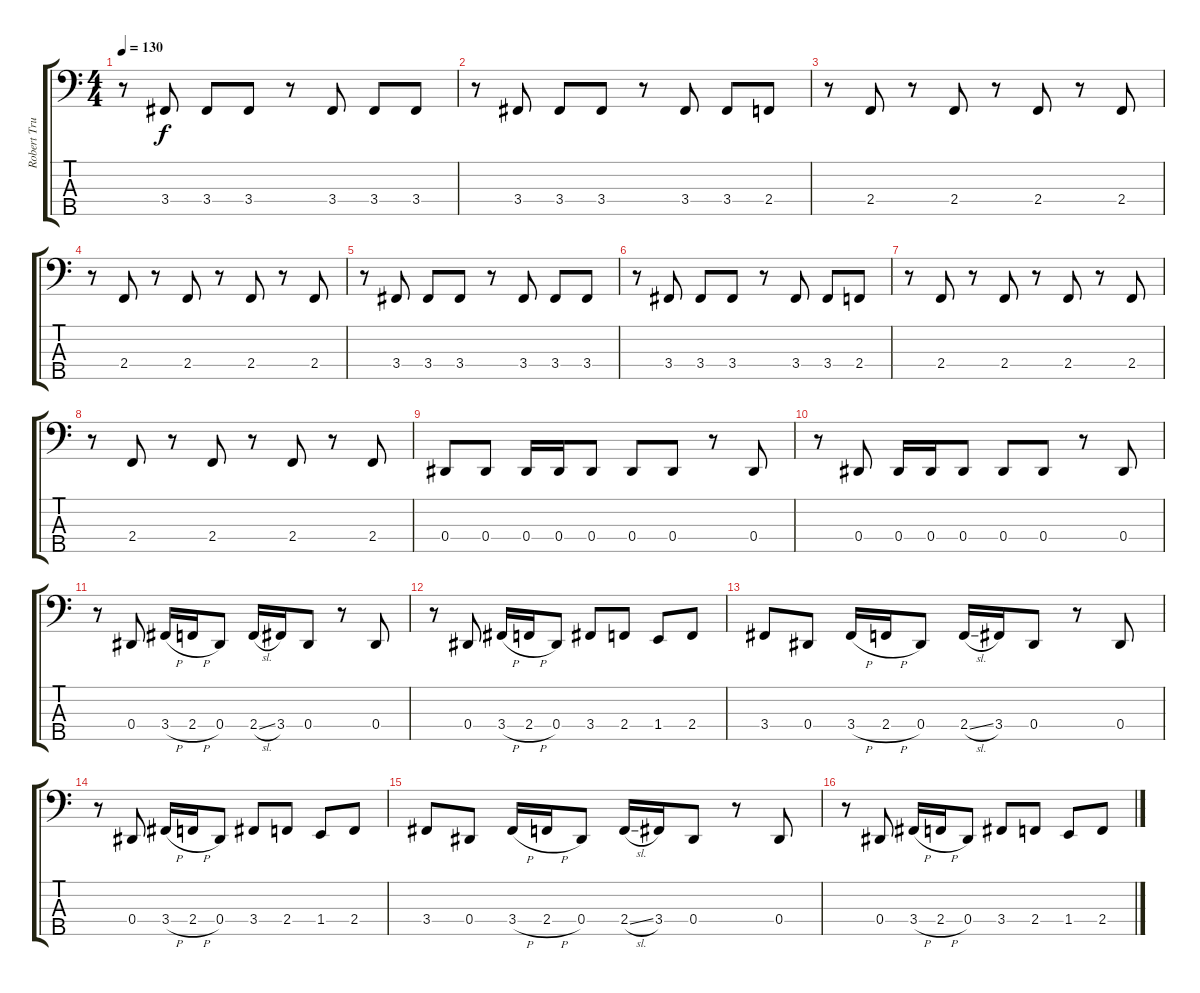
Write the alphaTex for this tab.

\track ("Robert Trujillo" "Robert Tru") {instrument electricbassfinger}
\staff {score tabs}
\tuning (Gb2 Db2 Ab1 Eb1 Bb0) {hide}
\ts (4 4)
\tempo 130
\clef f4
\ks c
r.8{dy f} 3.4.8 3.4.8 3.4.8 r.8 3.4.8 3.4.8 3.4.8 |
r.8 3.4.8 3.4.8 3.4.8 r.8 3.4.8 3.4.8 2.4.8 |
r.8 2.4.8 r.8 2.4.8 r.8 2.4.8 r.8 2.4.8 |
r.8 2.4.8 r.8 2.4.8 r.8 2.4.8 r.8 2.4.8 |
r.8 3.4.8 3.4.8 3.4.8 r.8 3.4.8 3.4.8 3.4.8 |
r.8 3.4.8 3.4.8 3.4.8 r.8 3.4.8 3.4.8 2.4.8 |
r.8 2.4.8 r.8 2.4.8 r.8 2.4.8 r.8 2.4.8 |
r.8 2.4.8 r.8 2.4.8 r.8 2.4.8 r.8 2.4.8 |
0.4.8 0.4.8 0.4.16 0.4.16 0.4.8 0.4.8 0.4.8 r.8 0.4.8 |
r.8 0.4.8 0.4.16 0.4.16 0.4.8 0.4.8 0.4.8 r.8 0.4.8 |
r.8 0.4.8 3.4{h}.16 2.4{h}.16 0.4.8 2.4{sl}.16 3.4.16 0.4.8 r.8 0.4.8 |
r.8 0.4.8 3.4{h}.16 2.4{h}.16 0.4.8 3.4.8 2.4.8 1.4.8 2.4.8 |
3.4.8 0.4.8 3.4{h}.16 2.4{h}.16 0.4.8 2.4{sl}.16 3.4.16 0.4.8 r.8 0.4.8 |
r.8 0.4.8 3.4{h}.16 2.4{h}.16 0.4.8 3.4.8 2.4.8 1.4.8 2.4.8 |
3.4.8 0.4.8 3.4{h}.16 2.4{h}.16 0.4.8 2.4{sl}.16 3.4.16 0.4.8 r.8 0.4.8 |
r.8 0.4.8 3.4{h}.16 2.4{h}.16 0.4.8 3.4.8 2.4.8 1.4.8 2.4.8
